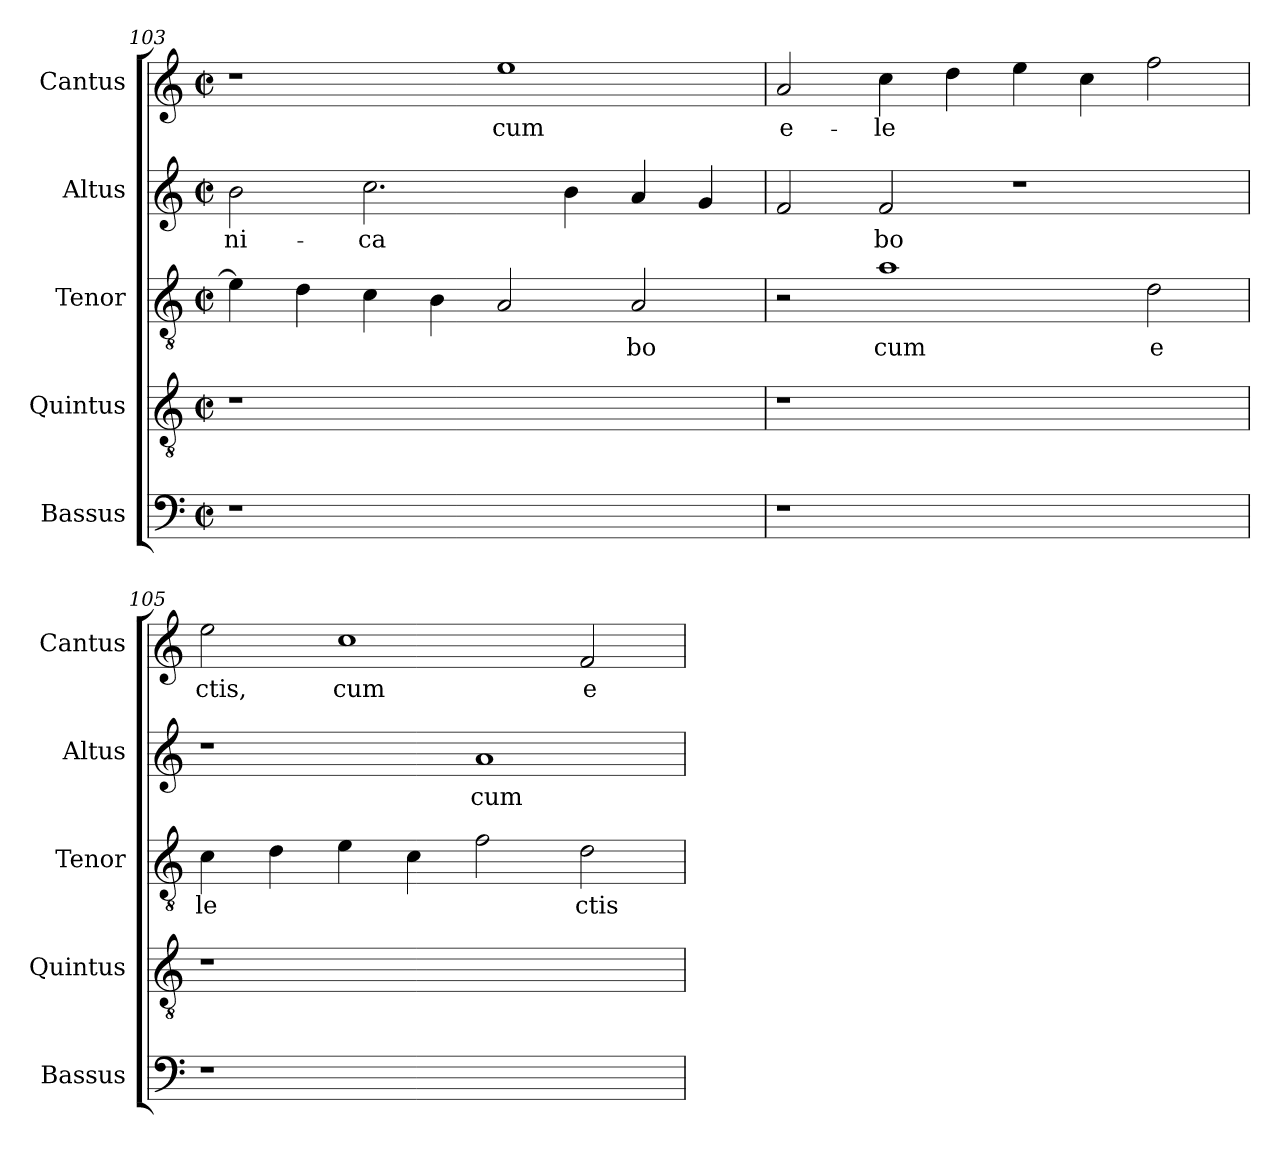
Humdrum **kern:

**kern	**kern	**kern	**text	**kern	**text	**kern	**text
*part5	*part4	*part3	*part3	*part2	*part2	*part1	*part1
*staff5	*staff4	*staff3	*staff3	*staff2	*staff2	*staff1	*staff1
*I"Bassus	*I"Quintus	*I"Tenor	*	*I"Altus	*	*I"Cantus	*
*I'Bassus	*I'Quintus	*I'Tenor	*	*I'Altus	*	*I'Cantus	*
*clefF4	*clefGv2	*clefGv2	*	*clefG2	*	*clefG2	*
*k[]	*k[]	*k[]	*	*k[]	*	*k[]	*
*C:	*C:	*C:	*	*C:	*	*C:	*
*M2/2	*M2/2	*M2/2	*	*M2/2	*	*M2/2	*
*met(c|)	*met(c|)	*met(c|)	*	*met(c|)	*	*met(c|)	*
=103	=103	=103	=103	=103	=103	=103	=103
!	!	!	!LO:LY:b:cj	!	!LO:LY:b:cj	!	!
1r	1r	4e\]	.	2b\	-ni-	1r	.
!	!	!	!LO:LY:b:cj	!	!	!	!
.	.	4d\	.	.	.	.	.
!	!	!	!LO:LY:b:cj	!	!LO:LY:b:cj	!	!
.	.	4c\	.	2.cc\	-ca-	.	.
!	!	!	!LO:LY:b:cj	!	!	!	!
.	.	4B\	.	.	.	.	.
!	!	!	!LO:LY:b:cj	!	!	!	!LO:LY:b:cj
1ryy	1ryy	2A/	.	.	.	1ee	cum
!	!	!	!	!	!LO:LY:b:cj	!	!
.	.	.	.	4b\	--	.	.
!	!	!	!LO:LY:b:cj	!	!LO:LY:b:cj	!	!
.	.	2A/	bo	4a/	--	.	.
!	!	!	!	!	!LO:LY:b:cj	!	!
.	.	.	.	4g/	--	.	.
=104	=104	=104	=104	=104	=104	=104	=104
!	!	!	!	!	!LO:LY:b:cj	!	!LO:LY:b:cj
1r	1r	2r	.	2f/	--	2a/	e-
!	!	!	!LO:LY:b:cj	!	!LO:LY:b:cj	!	!LO:LY:b:cj
.	.	1a	cum	2f/	-bo	4cc\	-le-
!	!	!	!	!	!	!	!LO:LY:b:cj
.	.	.	.	.	.	4dd\	--
!	!	!	!	!	!	!	!LO:LY:b:cj
1ryy	1ryy	.	.	1r	.	4ee\	--
!	!	!	!	!	!	!	!LO:LY:b:cj
.	.	.	.	.	.	4cc\	--
!	!	!	!LO:LY:b:cj	!	!	!	!LO:LY:b:cj
.	.	2d\	e	.	.	2ff\	--
=105	=105	=105	=105	=105	=105	=105	=105
!	!	!	!LO:LY:b:cj	!	!	!	!LO:LY:b:cj
1r	1r	4c\	le	1r	.	2ee\	-ctis,
!	!	!	!LO:LY:b:cj	!	!	!	!
.	.	4d\	.	.	.	.	.
!	!	!	!LO:LY:b:cj	!	!	!	!LO:LY:b:cj
.	.	4e\	.	.	.	1cc	cum
!	!	!	!LO:LY:b:cj	!	!	!	!
.	.	4c\	.	.	.	.	.
!	!	!	!LO:LY:b:cj	!	!LO:LY:b:cj	!	!
1ryy	1ryy	2f\	.	1a	cum	.	.
!	!	!	!LO:LY:b:cj	!	!	!	!LO:LY:b:cj
.	.	2d\	ctis	.	.	2f/	e-
=	=	=	=	=	=	=	=
*-	*-	*-	*-	*-	*-	*-	*-
